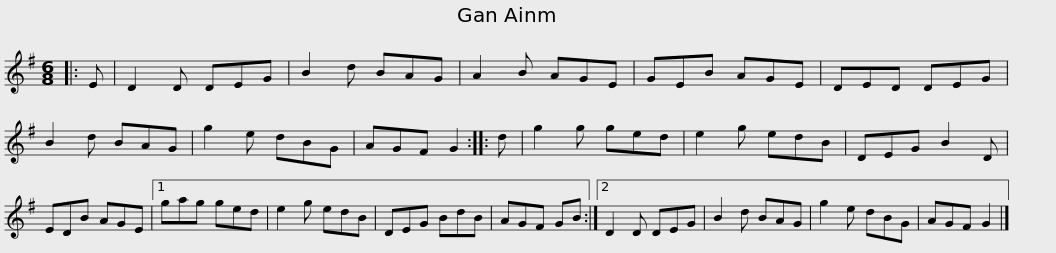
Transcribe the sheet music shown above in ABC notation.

X:1
L:1/8
M:6/8
I:linebreak $
K:G
V:1 treble
V:1
|: E | D2 D DEG | B2 d BAG | A2 B AGE | GEB AGE | %5
 DED DEG | B2 d BAG | g2 e dBG |$ AGF G2 :: d | %10
 g2 g ged | e2 g edB | DEG B2 D | EDB AGE |1 gag ged | %15
 e2 g edB | DEG BdB |$ AGF GB :|2 D2 D DEG | B2 d BAG | %20
 g2 e dBG | AGF G2 |] %22
